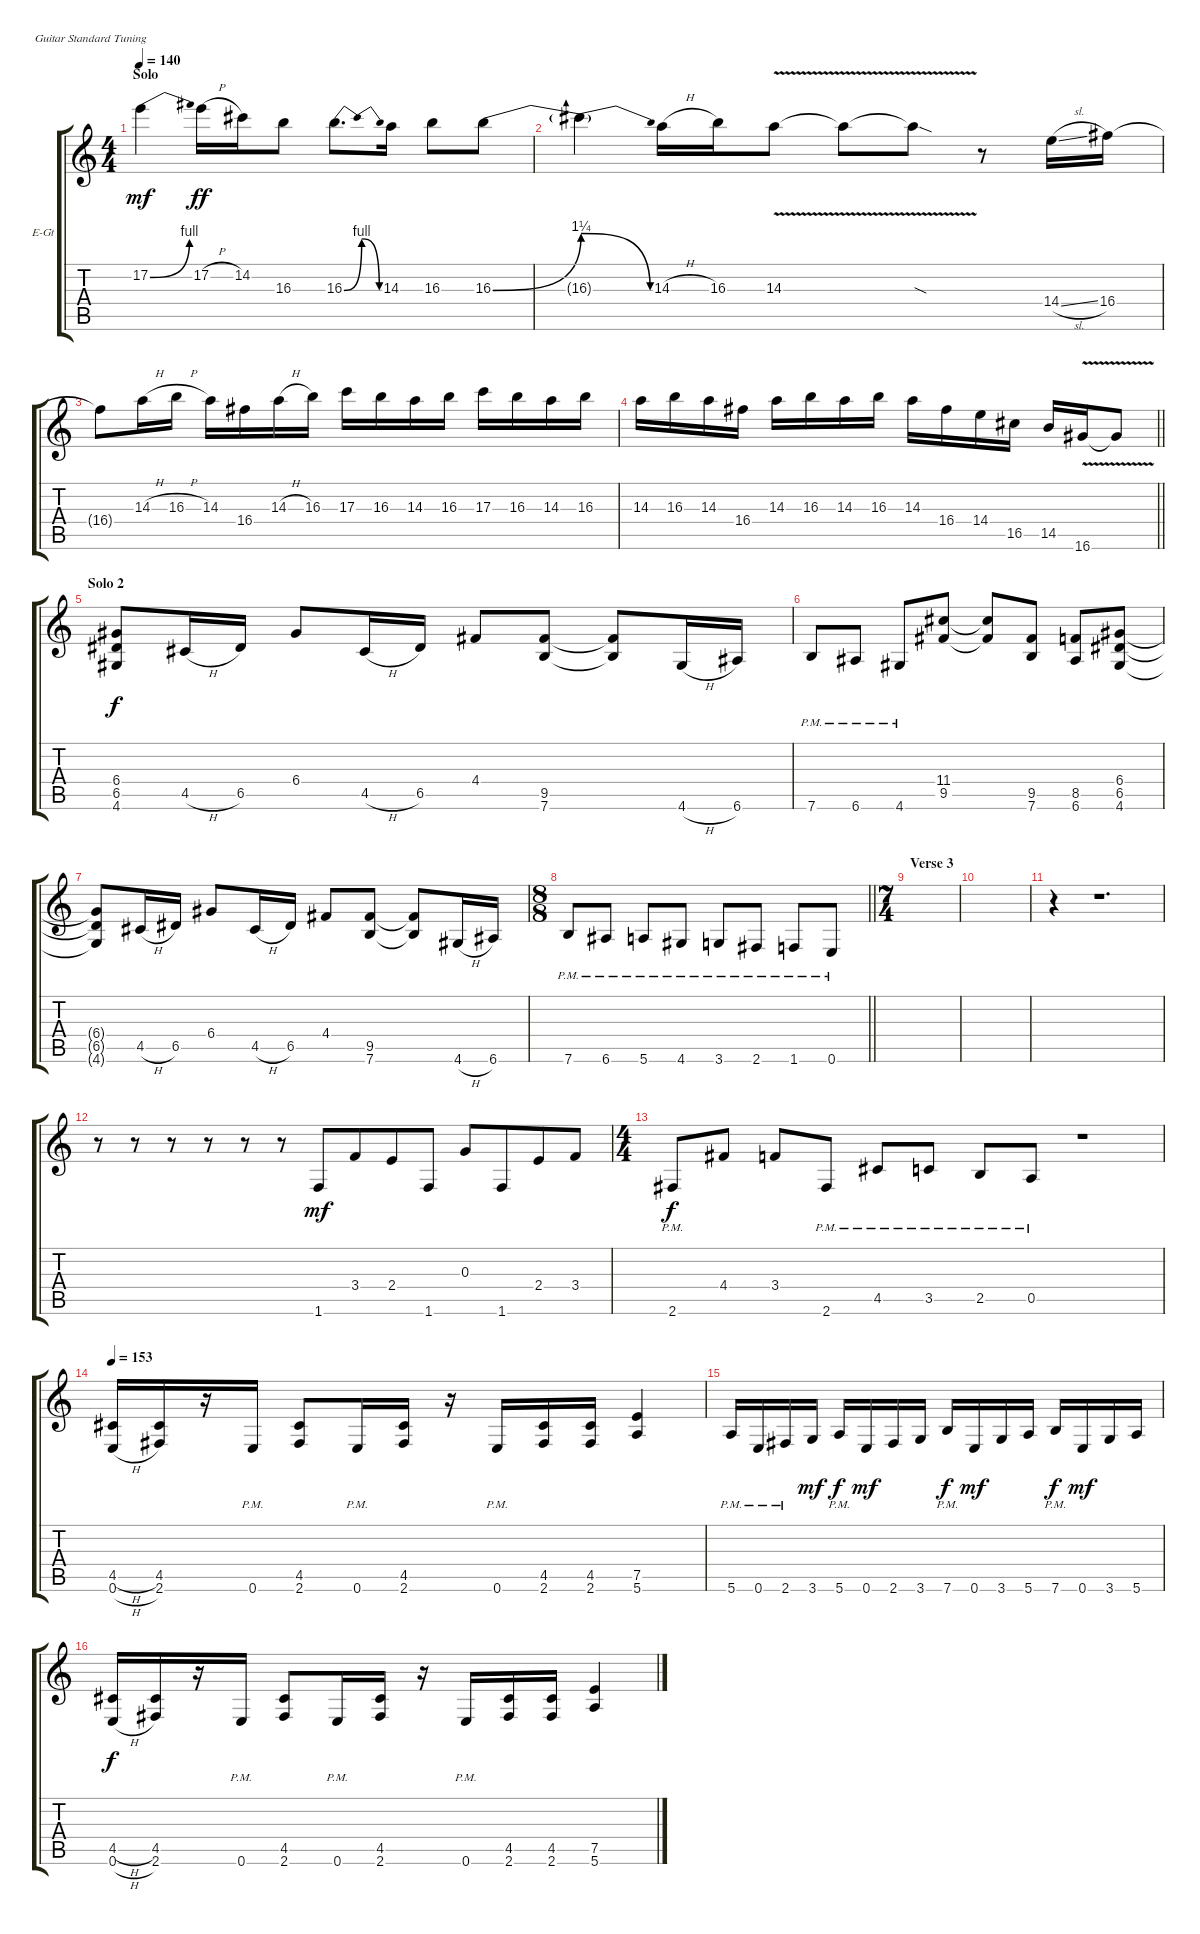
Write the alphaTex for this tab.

\bracketExtendMode groupsimilarinstruments
\firstSystemTrackNameOrientation horizontal
\otherSystemsTrackNameOrientation horizontal
\track ("Broderick" "E-Gt") {instrument distortionguitar}
\staff {score tabs}
\tuning (E4 B3 G3 D3 A2 E2)
\ts (4 4)
\section ("" "Solo")
\tempo 140
\clef g2
\ks c
17.2{be (bend 0 0 15 4)}.4{dy mf} 17.2{h}.16{dy ff} 14.2.16 16.3.8 16.3{be (bendrelease 0 0 30 4 30 4 60 0)}.8{d} 14.3.16 16.3.8 16.3{be (bend 0 0 60 5)}.8 |
16.3{be (release 0 5 60 0) t}.4 14.3{h}.16 16.3.16 14.3{v}.8 14.3{v t}.8 14.3{v sod t}.8 r.8 14.4{sl}.16 16.4.16 |
16.4{t}.8 14.3{h}.16 16.3{h}.16 14.3.16 16.4.16 14.3{h}.16 16.3.16 17.3.16 16.3.16 14.3.16 16.3.16 17.3.16 16.3.16 14.3.16 16.3.16 |
\barLineRight lightlight
14.3.16 16.3.16 14.3.16 16.4.16 14.3.16 16.3.16 14.3.16 16.3.16 14.3.16 16.4.16 14.4.16 16.5.16 14.5.16 16.6{v}.16 16.6{v t}.8 |
\section ("" "Solo 2")
(6.4 6.5 4.6).8{dy f} 4.5{h}.16 6.5.16 6.4.8 4.5{h}.16 6.5.16 4.4.8 (9.5 7.6).8 (9.5{t} 7.6{t}).8 4.6{h}.16 6.6.16 |
7.6{pm}.8 6.6{pm}.8 4.6{pm}.8 (11.4 9.5).8 (11.4{t} 9.5{t}).8 (9.5 7.6).8 (8.5 6.6).8 (6.4 6.5 4.6).8 |
(6.4{t} 6.5{t} 4.6{t}).8 4.5{h}.16 6.5.16 6.4.8 4.5{h}.16 6.5.16 4.4.8 (9.5 7.6).8 (9.5{t} 7.6{t}).8 4.6{h}.16 6.6.16 |
\ts (8 8)
\beaming (8 2 2 2 2)
\barLineRight lightlight
7.6{pm}.8 6.6{pm}.8 5.6{pm}.8 4.6{pm}.8 3.6{pm}.8 2.6{pm}.8 1.6{pm}.8 0.6{pm}.8 |
\ts (7 4)
\beaming (8 6 4 4)
\section ("" "Verse 3")
|
|
r.4 r.1{d} |
r.8 r.8 r.8 r.8 r.8 r.8 1.6.8{dy mf} 3.4.8 2.4.8 1.6.8 0.3.8 1.6.8 2.4.8 3.4.8 |
\ts (4 4)
\beaming (8 2 2 2 2)
2.6{pm}.8{dy f} 4.4.8 3.4.8 2.6{pm}.8 4.5{pm}.8 3.5{pm}.8 2.5{pm}.8 0.5{pm}.8 r.1 |
\tempo 153
(4.5{h} 0.6{h}).16 (4.5 2.6).16 r.16 0.6{pm}.16 (4.5 2.6).8 0.6{pm}.16 (4.5 2.6).16 r.16 0.6{pm}.16 (4.5 2.6).16 (4.5 2.6).16 (7.5 5.6).4 |
5.6{pm}.16 0.6{pm}.16 2.6{pm}.16 3.6.16{dy mf} 5.6{pm}.16{dy f} 0.6.16{dy mf} 2.6.16 3.6.16 7.6{pm}.16{dy f} 0.6.16{dy mf} 3.6.16 5.6.16 7.6{pm}.16{dy f} 0.6.16{dy mf} 3.6.16 5.6.16 |
(4.5{h} 0.6{h}).16{dy f} (4.5 2.6).16 r.16 0.6{pm}.16 (4.5 2.6).8 0.6{pm}.16 (4.5 2.6).16 r.16 0.6{pm}.16 (4.5 2.6).16 (4.5 2.6).16 (7.5 5.6).4
